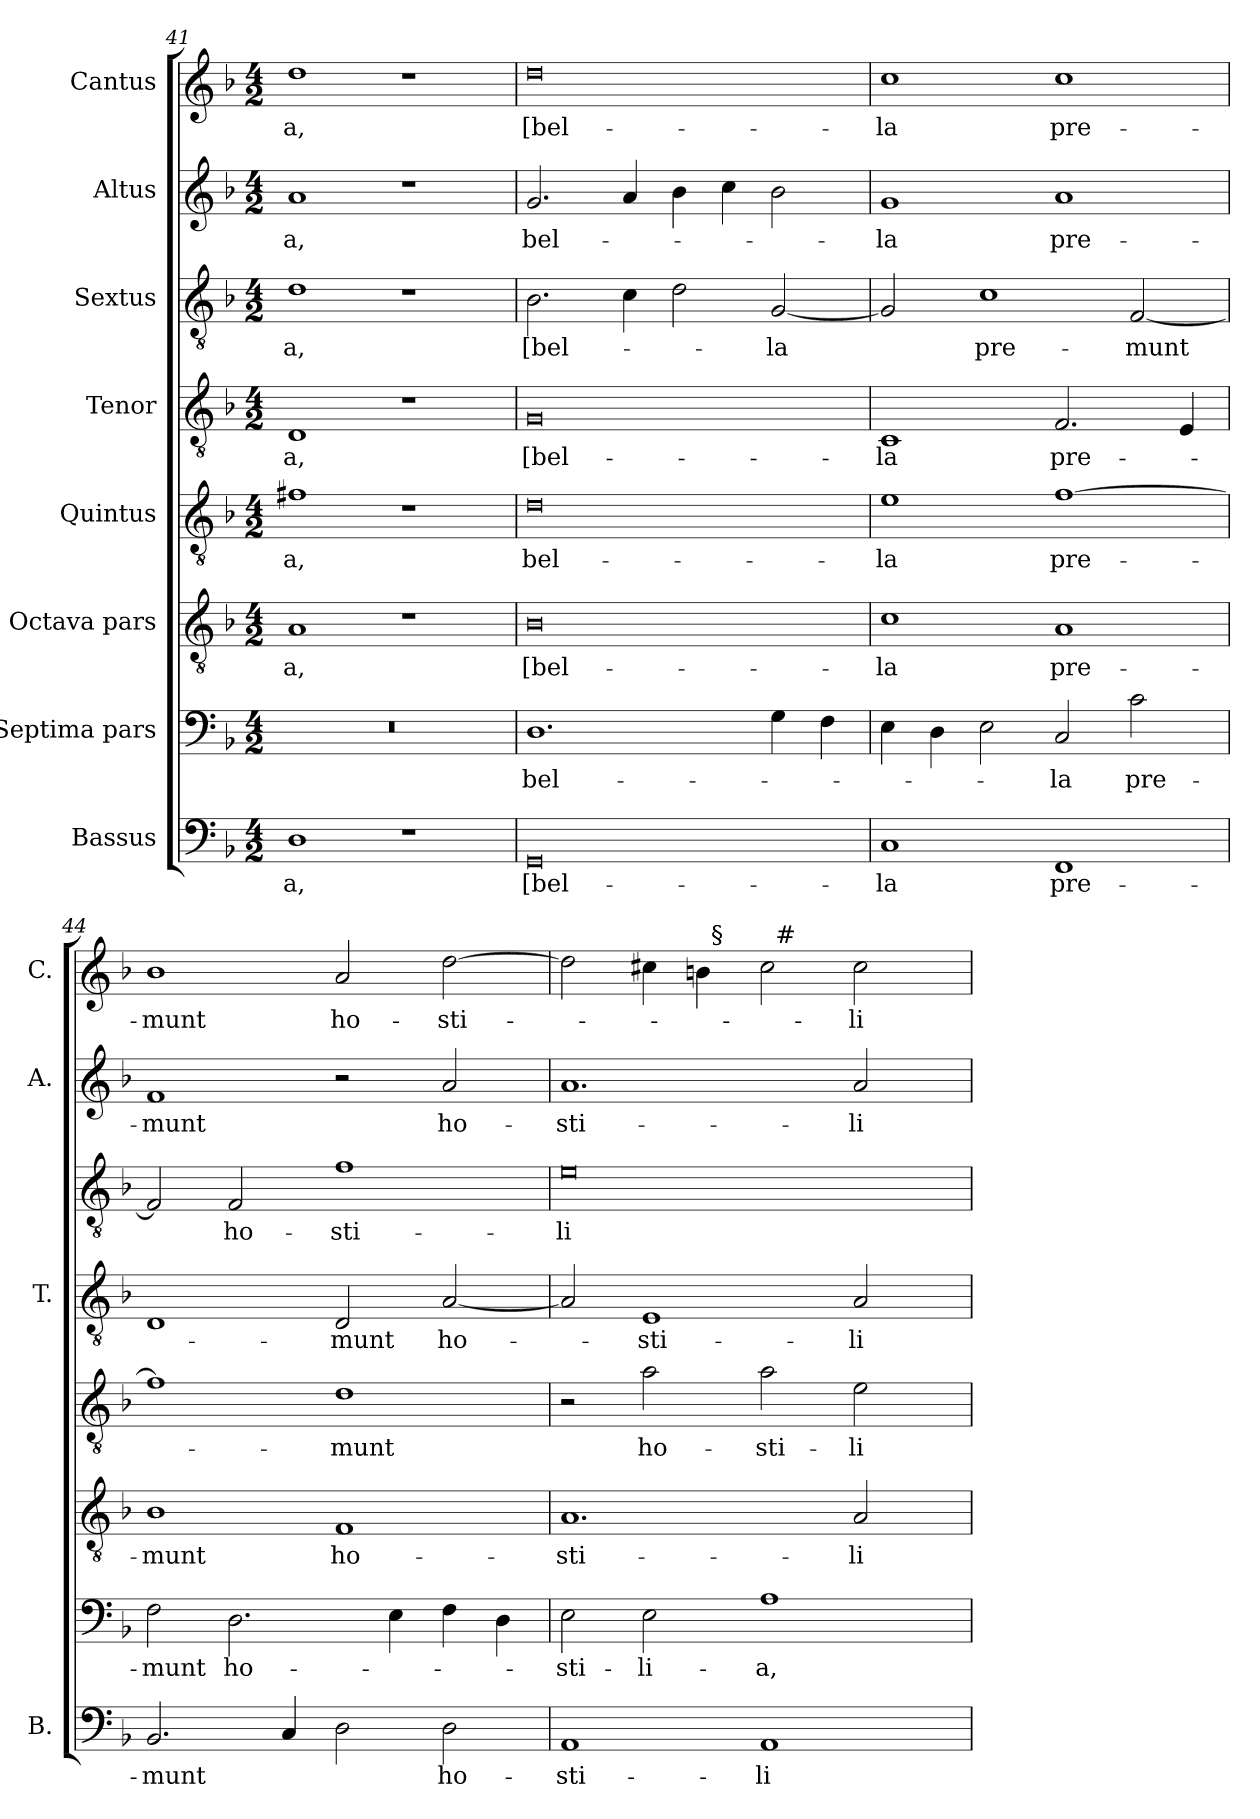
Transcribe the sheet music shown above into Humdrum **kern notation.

**kern	**text	**kern	**text	**kern	**text	**kern	**text	**kern	**text	**kern	**text	**kern	**text	**kern	**text
*part8	*part8	*part7	*part7	*part6	*part6	*part5	*part5	*part4	*part4	*part3	*part3	*part2	*part2	*part1	*part1
*staff8	*staff8	*staff7	*staff7	*staff6	*staff6	*staff5	*staff5	*staff4	*staff4	*staff3	*staff3	*staff2	*staff2	*staff1	*staff1
*I"Bassus	*	*I"Septima pars	*	*I"Octava pars	*	*I"Quintus	*	*I"Tenor	*	*I"Sextus	*	*I"Altus	*	*I"Cantus	*
*I'B.	*	*	*	*	*	*	*	*I'T.	*	*	*	*I'A.	*	*I'C.	*
*clefF4	*	*clefF4	*	*clefGv2	*	*clefGv2	*	*clefGv2	*	*clefGv2	*	*clefG2	*	*clefG2	*
*	*	*	*	*ITrd7c12	*	*ITrd7c12	*	*ITrd7c12	*	*ITrd7c12	*	*	*	*	*
*k[b-]	*	*k[b-]	*	*k[b-]	*	*k[b-]	*	*k[b-]	*	*k[b-]	*	*k[b-]	*	*k[b-]	*
*F:	*	*F:	*	*F:	*	*F:	*	*F:	*	*F:	*	*F:	*	*F:	*
*M4/2	*	*M4/2	*	*M4/2	*	*M4/2	*	*M4/2	*	*M4/2	*	*M4/2	*	*M4/2	*
=41	=41	=41	=41	=41	=41	=41	=41	=41	=41	=41	=41	=41	=41	=41	=41
!	!LO:LY:b	!LO:N:vis=1	!	!	!LO:LY:b	!	!LO:LY:b	!	!LO:LY:b	!	!LO:LY:b	!	!LO:LY:b	!	!LO:LY:b
1D	-a,	0r	.	1AA	-a,	1F#X	-a,	1DD	-a,	1D	-a,	1a	-a,	1dd	-a,
1r	.	.	.	1r	.	1r	.	1r	.	1r	.	1r	.	1r	.
!!LO:PB:g=z
=42	=42	=42	=42	=42	=42	=42	=42	=42	=42	=42	=42	=42	=42	=42	=42
!	!LO:LY:b	!	!LO:LY:b	!	!LO:LY:b	!	!LO:LY:b	!	!LO:LY:b	!	!LO:LY:b	!	!LO:LY:b	!	!LO:LY:b
0GG	[bel-	1.D	bel-	0BB-	[bel-	0D	bel-	0GG	[bel-	2.BB-\	[bel-	2.g/	bel-	0dd	[bel-
.	.	.	.	.	.	.	.	.	.	4C\	.	4a/	.	.	.
.	.	.	.	.	.	.	.	.	.	2D\	.	4b-\	.	.	.
.	.	.	.	.	.	.	.	.	.	.	.	4cc\	.	.	.
!	!	!	!	!	!	!	!	!	!	!	!LO:LY:b	!	!	!	!
.	.	4G\	.	.	.	.	.	.	.	[<2GG/	-la	2b-\	.	.	.
.	.	4F\	.	.	.	.	.	.	.	.	.	.	.	.	.
=43	=43	=43	=43	=43	=43	=43	=43	=43	=43	=43	=43	=43	=43	=43	=43
!	!LO:LY:b	!	!	!	!LO:LY:b	!	!LO:LY:b	!	!LO:LY:b	!	!	!	!LO:LY:b	!	!LO:LY:b
1C	-la	4E\	.	1C	-la	1E	-la	1CC	-la	2GG/]	.	1g	-la	1cc	-la
.	.	4D\	.	.	.	.	.	.	.	.	.	.	.	.	.
!	!	!	!	!	!	!	!	!	!	!	!LO:LY:b	!	!	!	!
.	.	2E\	.	.	.	.	.	.	.	1C	pre-	.	.	.	.
!	!LO:LY:b	!	!LO:LY:b	!	!LO:LY:b	!	!LO:LY:b	!	!LO:LY:b	!	!	!	!LO:LY:b	!	!LO:LY:b
1FF	pre-	2C/	-la	1AA	pre-	[>1F	pre-	2.FF/	pre-	.	.	1a	pre-	1cc	pre-
!	!	!	!LO:LY:b	!	!	!	!	!	!	!	!LO:LY:b	!	!	!	!
.	.	2c\	pre-	.	.	.	.	.	.	[<2FF/	-munt	.	.	.	.
.	.	.	.	.	.	.	.	4EE/	.	.	.	.	.	.	.
=44	=44	=44	=44	=44	=44	=44	=44	=44	=44	=44	=44	=44	=44	=44	=44
!	!LO:LY:b	!	!LO:LY:b	!	!LO:LY:b	!	!	!	!	!	!	!	!LO:LY:b	!	!LO:LY:b
2.BB-/	-munt	2F\	-munt	1BB-	-munt	1F]	.	1DD	.	2FF/]	.	1f	-munt	1b-	-munt
!	!	!	!LO:LY:b	!	!	!	!	!	!	!	!LO:LY:b	!	!	!	!
.	.	2.D\	ho-	.	.	.	.	.	.	2FF/	ho-	.	.	.	.
4C/	.	.	.	.	.	.	.	.	.	.	.	.	.	.	.
!	!	!	!	!	!LO:LY:b	!	!LO:LY:b	!	!LO:LY:b	!	!LO:LY:b	!	!	!	!LO:LY:b
2D\	.	.	.	1FF	ho-	1D	-munt	2DD/	-munt	1F	-sti-	2r	.	2a/	ho-
.	.	4E\	.	.	.	.	.	.	.	.	.	.	.	.	.
!	!LO:LY:b	!	!	!	!	!	!	!	!LO:LY:b	!	!	!	!LO:LY:b	!	!LO:LY:b
2D\	ho-	4F\	.	.	.	.	.	[<2AA/	ho-	.	.	2a/	ho-	[>2dd\	-sti-
.	.	4D\	.	.	.	.	.	.	.	.	.	.	.	.	.
=45	=45	=45	=45	=45	=45	=45	=45	=45	=45	=45	=45	=45	=45	=45	=45
!	!LO:LY:b	!	!LO:LY:b	!	!LO:LY:b	!	!	!	!	!	!LO:LY:b	!	!LO:LY:b	!	!
*	*	*	*	*	*	*	*	*	*	*	*	*	*	*^	*
*	*	*	*	*	*	*	*	*	*	*	*	*	*	*	*^	*
1AA	-sti-	2E\	-sti-	1.AA	-sti-	2r	.	2AA/]	.	0E	-li-	1.a	-sti-	2dd\]	2ryy	1ryy	.
!	!	!	!LO:LY:b	!	!	!	!LO:LY:b	!	!LO:LY:b	!	!	!	!	!	!	!	!
.	.	2E\	-li-	.	.	2A\	ho-	1EE	-sti-	.	.	.	.	4cc#X\	4ryy	.	.
.	.	.	.	.	.	.	.	.	.	.	.	.	.	4b\	32ryy	.	.
!	!	!	!	!	!	!	!	!	!	!	!	!	!	!	!LO:TX:a:t=§	!	!
.	.	.	.	.	.	.	.	.	.	.	.	.	.	.	1ryy	.	.
!	!LO:LY:b	!	!LO:LY:b	!	!	!	!LO:LY:b	!	!	!	!	!	!	!	!	!	!
1AA	-li-	1A	-a,	.	.	2A\	-sti-	.	.	.	.	.	.	2cc#\	.	32ryy	.
!	!	!	!	!	!	!	!	!	!	!	!	!	!	!	!	!LO:TX:a:t=#	!
.	.	.	.	.	.	.	.	.	.	.	.	.	.	.	.	2ryy	.
!	!	!	!	!	!LO:LY:b	!	!LO:LY:b	!	!LO:LY:b	!	!	!	!LO:LY:b	!	!	!	!LO:LY:b
.	.	.	.	2AA/	-li-	2E\	-li-	2AA/	-li-	.	.	2a/	-li-	2cc#\	.	.	-li-
.	.	.	.	.	.	.	.	.	.	.	.	.	.	.	.	4...ryy	.
.	.	.	.	.	.	.	.	.	.	.	.	.	.	.	8..ryy	.	.
*	*	*	*	*	*	*	*	*	*	*	*	*	*	*v	*v	*v	*
=	=	=	=	=	=	=	=	=	=	=	=	=	=	=	=
*-	*-	*-	*-	*-	*-	*-	*-	*-	*-	*-	*-	*-	*-	*-	*-
